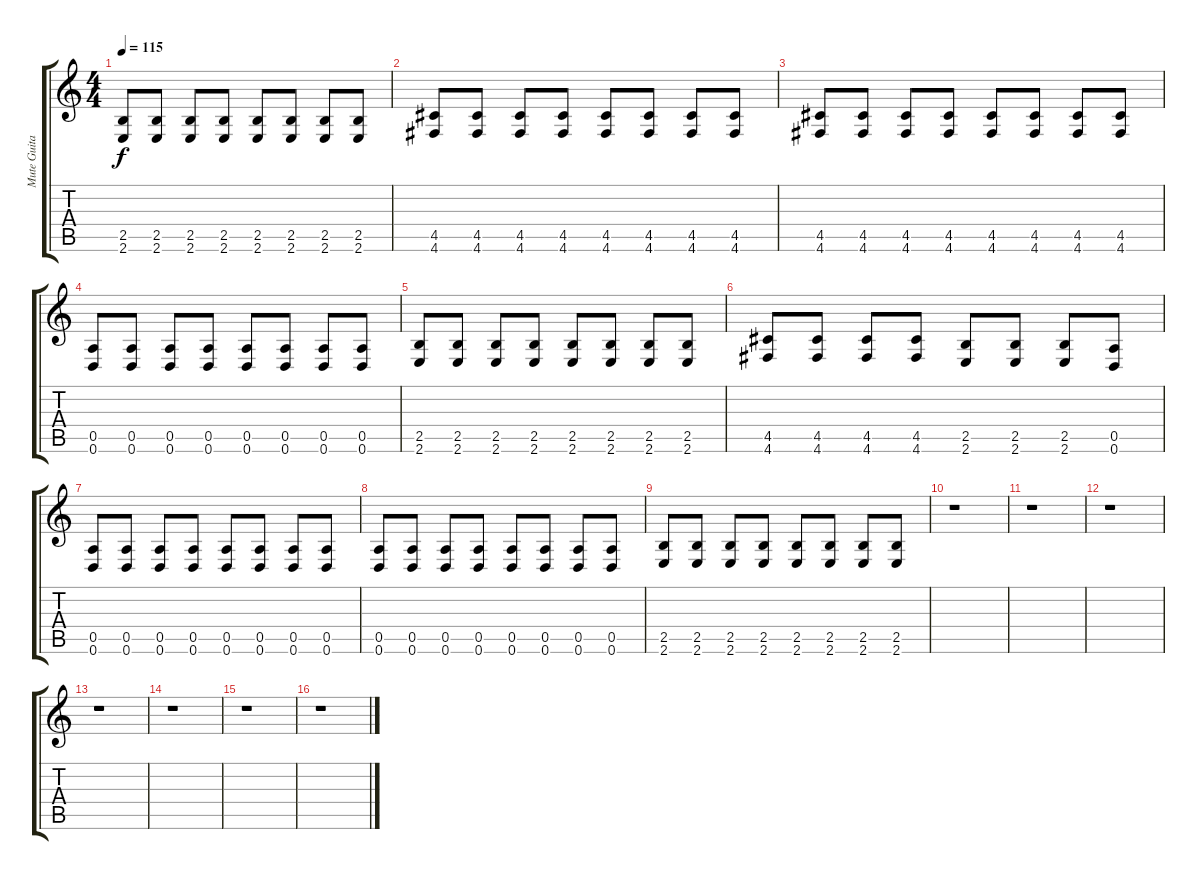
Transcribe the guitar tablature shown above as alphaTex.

\track ("Mute Guitar" "Mute Guita") {instrument electricguitarmuted}
\staff {score tabs}
\tuning (E4 B3 G3 D3 A2 D2) {hide}
\ts (4 4)
\tempo 115
\clef g2
\ks c
(2.5 2.6).8{dy f} (2.5 2.6).8 (2.5 2.6).8 (2.5 2.6).8 (2.5 2.6).8 (2.5 2.6).8 (2.5 2.6).8 (2.5 2.6).8 |
(4.5 4.6).8 (4.5 4.6).8 (4.5 4.6).8 (4.5 4.6).8 (4.5 4.6).8 (4.5 4.6).8 (4.5 4.6).8 (4.5 4.6).8 |
(4.5 4.6).8 (4.5 4.6).8 (4.5 4.6).8 (4.5 4.6).8 (4.5 4.6).8 (4.5 4.6).8 (4.5 4.6).8 (4.5 4.6).8 |
(0.5 0.6).8 (0.5 0.6).8 (0.5 0.6).8 (0.5 0.6).8 (0.5 0.6).8 (0.5 0.6).8 (0.5 0.6).8 (0.5 0.6).8 |
(2.5 2.6).8 (2.5 2.6).8 (2.5 2.6).8 (2.5 2.6).8 (2.5 2.6).8 (2.5 2.6).8 (2.5 2.6).8 (2.5 2.6).8 |
(4.5 4.6).8 (4.5 4.6).8 (4.5 4.6).8 (4.5 4.6).8 (2.5 2.6).8 (2.5 2.6).8 (2.5 2.6).8 (0.5 0.6).8 |
(0.5 0.6).8 (0.5 0.6).8 (0.5 0.6).8 (0.5 0.6).8 (0.5 0.6).8 (0.5 0.6).8 (0.5 0.6).8 (0.5 0.6).8 |
(0.5 0.6).8 (0.5 0.6).8 (0.5 0.6).8 (0.5 0.6).8 (0.5 0.6).8 (0.5 0.6).8 (0.5 0.6).8 (0.5 0.6).8 |
(2.5 2.6).8 (2.5 2.6).8 (2.5 2.6).8 (2.5 2.6).8 (2.5 2.6).8 (2.5 2.6).8 (2.5 2.6).8 (2.5 2.6).8 |
r.1 |
r.1 |
r.1 |
r.1 |
r.1 |
r.1 |
r.1
